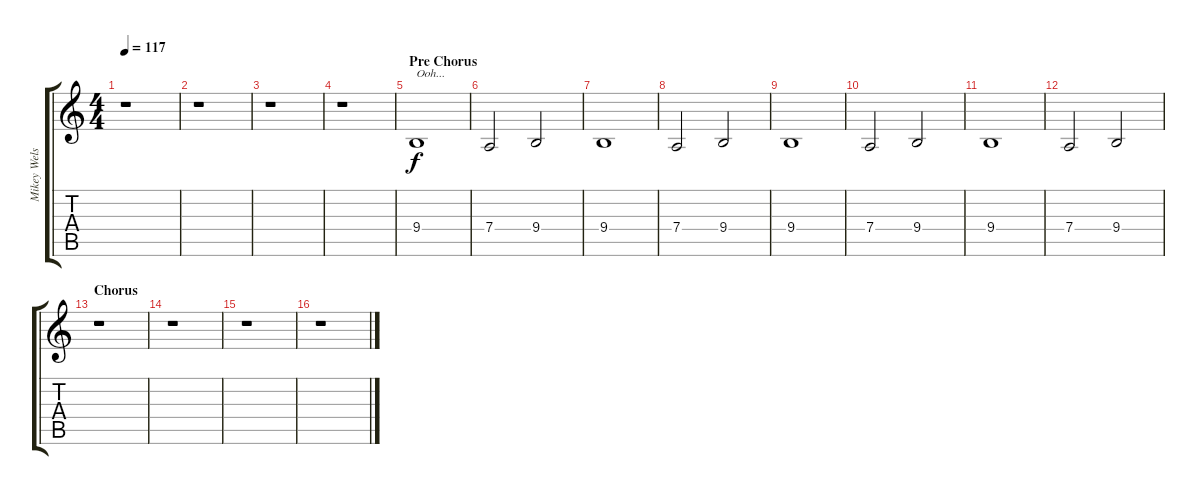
\track ("Mikey Welsh - Backup Vocals" "Mikey Wels") {instrument voiceoohs}
\staff {score tabs}
\tuning (E4 B3 G3 D3 A2 E2) {hide}
\ts (4 4)
\tempo 117
\clef g2
\ks c
r.1{dy f} |
r.1 |
r.1 |
r.1 |
\section ("" "Pre Chorus")
9.4.1{txt "Ooh..."} |
7.4.2 9.4.2 |
9.4.1 |
7.4.2 9.4.2 |
9.4.1 |
7.4.2 9.4.2 |
9.4.1 |
7.4.2 9.4.2 |
\section ("" "Chorus")
r.1 |
r.1 |
r.1 |
r.1
